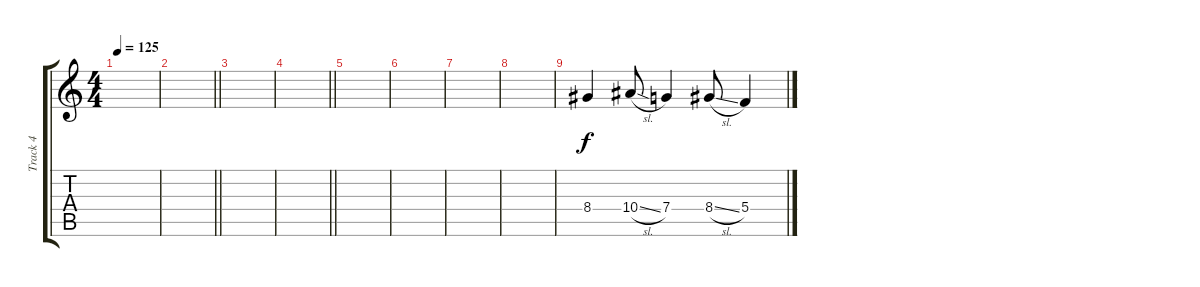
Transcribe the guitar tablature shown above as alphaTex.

\track ("Track 4" "Track 4") {instrument distortionguitar}
\staff {score tabs}
\tuning (D4 A3 F3 C3 G2 C2) {hide}
\ts (4 4)
\tempo 125
\clef g2
\ks c
|
\barLineRight lightlight
|
|
\barLineRight lightlight
|
|
|
|
|
8.4.4 10.4{sl}.8 7.4.4 8.4{sl}.8 5.4.4
